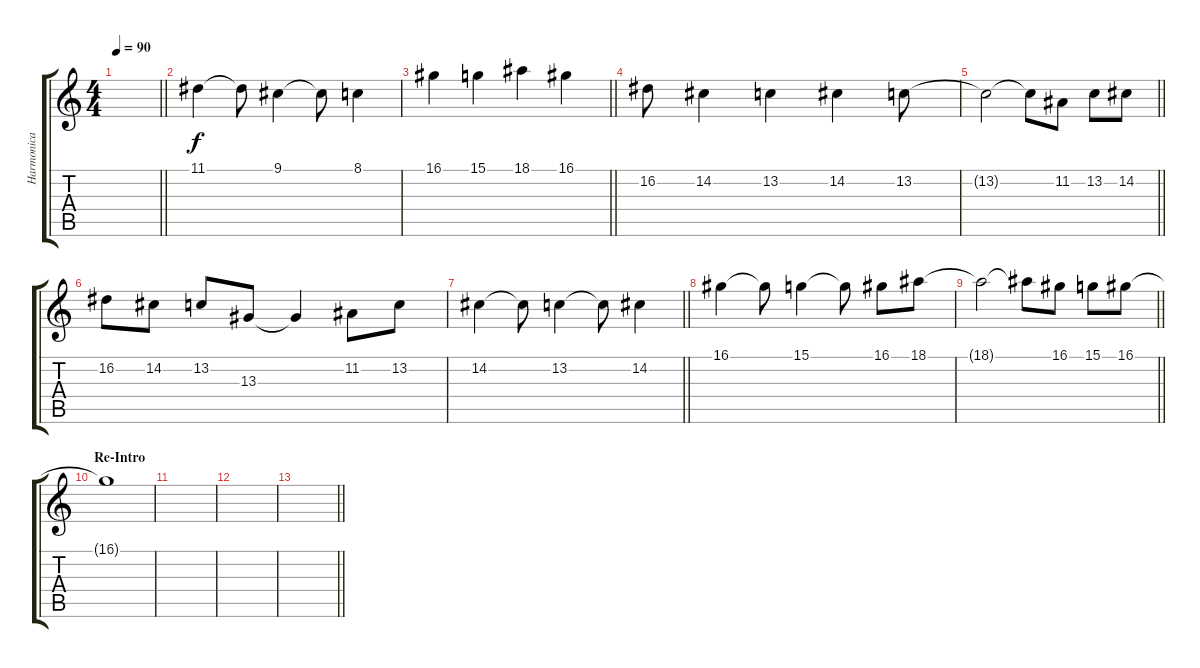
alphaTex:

\track ("Harmonica" "Harmonica") {instrument harmonica}
\staff {score tabs}
\tuning (E4 B3 G3 D3 A2 E2) {hide}
\ts (4 4)
\tempo 90
\clef g2
\barLineRight lightlight
\ks c
|
11.1.4 11.1{t}.8 9.1.4 9.1{t}.8 8.1.4 |
\barLineRight lightlight
16.1.4 15.1.4 18.1.4 16.1.4 |
16.2.8 14.2.4 13.2.4 14.2.4 13.2.8 |
\barLineRight lightlight
13.2{t}.2 13.2{t}.8 11.2.8 13.2.8 14.2.8 |
16.2.8 14.2.8 13.2.8 13.3.8 13.3{t}.4 11.2.8 13.2.8 |
\barLineRight lightlight
14.2.4 14.2{t}.8 13.2.4 13.2{t}.8 14.2.4 |
16.1.4 16.1{t}.8 15.1.4 15.1{t}.8 16.1.8 18.1.8 |
\barLineRight lightlight
18.1{t}.2 18.1{t}.8 16.1.8 15.1.8 16.1.8 |
\section ("" "Re-Intro")
16.1{t}.1{volume 0} |
|
|
\barLineRight lightlight
